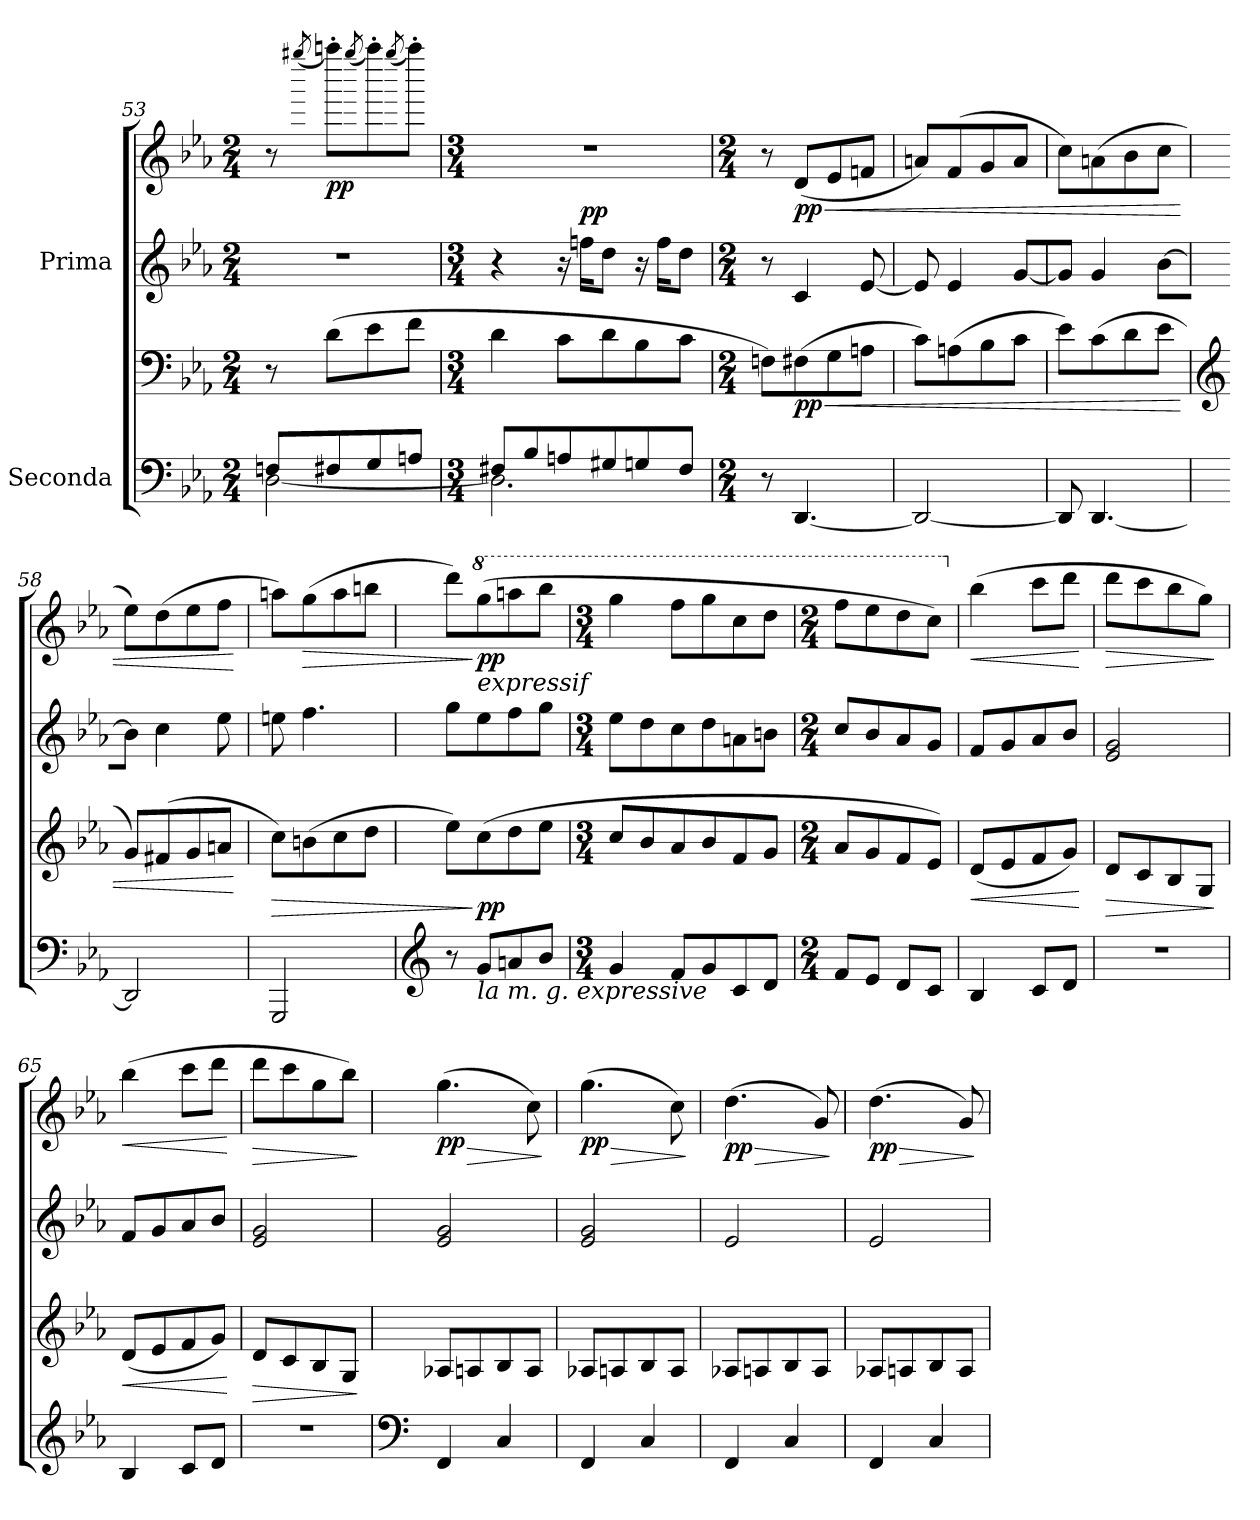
**kern	**kern	**dynam	**kern	**kern	**dynam
*part2	*part2	*part2	*part1	*part1	*part1
*staff4	*staff3	*staff3/4	*staff2	*staff1	*staff1/2
*I"Seconda	*	*	*I"Prima	*	*
*clefF4	*clefF4	*	*clefG2	*clefG2	*
*k[b-e-a-]	*k[b-e-a-]	*	*k[b-e-a-]	*k[b-e-a-]	*
*M2/4	*M2/4	*	*M2/4	*M2/4	*
=53	=53	=53	=53	=53	=53
*^	*	*	*	*	*
8Fn/L	[2D\	8r	.	2r	8r	.
.	.	.	.	.	(>8qgggg#X/	.
!	!	!	!	!	!	!LO:DY:b
8F#X/	.	(>8d\L	.	.	8aaaan'\L)	pp
.	.	.	.	.	(>8qgggg#/	.
8G/	.	8e-\	.	.	8aaaa'\)	.
.	.	.	.	.	(>8qgggg#/	.
8An/J	.	8f\J	.	.	8aaaa'\J)	.
=54	=54	=54	=54	=54	=54	=54
*M3/4	*	*M3/4	*	*M3/4	*M3/4	*
8F#X/L	2.D\]	4d\	.	4r	2.r	.
8B-/	.	.	.	.	.	.
8An/	.	8c\L	.	16r	.	.
!	!	!	!	!	!	!LO:DY:a=2
.	.	.	.	16ffni\KL	.	pp
8G#X/	.	8d\	.	8dd\J	.	.
*	*	*	*	*	*MM60	*
8Gn/	.	8B-\	.	16r	.	.
.	.	.	.	16ff\KL	.	.
*	*	*	*	*	*MM57	*
8F#/J	.	8c\J	.	8dd\J	.	.
*v	*v	*	*	*	*	*
=55	=55	=55	=55	=55	=55
*M2/4	*M2/4	*	*M2/4	*M2/4	*
8r	8Fn\L)	.	8r	8r	.
*	*	*	*	*MM60	*
!	!	!LO:HP:b	!	!	!LO:HP:b
!	!	!LO:DY:n=1:b	!	!	!LO:DY:n=1:b
[4.DD/	(>8F#X\	< pp	4c/	(<8d/L	< pp
.	8G\	.	.	8e-/	.
.	8An\J	.	[8e-/	8fni/J	.
!!LO:LB:g=z
=56	=56	=56	=56	=56	=56
2DD/_	8c\L)	.	8e-/]	8an/L)	.
*	*	*	*	*MM63	*
.	(>8An\	.	4e-/	(>8f/	.
.	8B-\	.	.	8g/	.
.	8c\J	.	[8g/L	8a/J	.
=57	=57	=57	=57	=57	=57
8DD/]	8e-\L)	.	8g/J]	8cc\L)	.
[4.DD/	(>8c\	.	4g/	(>8an\	.
.	8d\	.	.	8b-\	.
.	8e-\J	.	[8b-\L	8cc\J	.
=58	=58	=58	=58	=58	=58
*	*clefG2	*	*	*	*
2DD/]	8g/L)	.	8b-\J]	8ee-\L)	.
.	(<8f#X/	.	4cc\	(>8dd\	.
.	8g/	.	.	8ee-\	.
.	8an/J	.	8ee-\	8ff\J	.
.	.	[	.	.	[
=59	=59	=59	=59	=59	=59
*	*	*	*	*MM60	*
!	!	!LO:HP:b	!	!	!
2GGG/	8cc\L)	>	8een\	8aan\L)	.
!	!	!	!	!	!LO:HP:b
.	(>8bn\	.	4.ff\	(>8gg\	>
*	*	*	*	*MM57	*
.	8cc\	.	.	8aa\	.
*	*	*	*	*MM50	*
.	8dd\J	.	.	8bbn\J	.
=60	=60	=60	=60	=60	=60
*clefG2	*	*	*	*	*
*	*	*	*	*MM57	*
8r	8ee-\L)	.	8gg\L	8ddd\L)	.
*	*	*	*	*8va	*
!	!	!	!	!LO:TX:b:i:t=expressif	!
!LO:TX:b:i:t=la m. g. expressive	!	!	!	!	!
!	!	!LO:DY:n=1:b	!	!	!LO:DY:n=1:b
8g/L	(>8cc\	] pp	8ee-\	(>8ggg\	] pp
8an/	8dd\	.	8ff\	8aaan\	.
8b-/J	8ee-\J	.	8gg\J	8bbb-\J	.
=61	=61	=61	=61	=61	=61
*M3/4	*M3/4	*	*M3/4	*M3/4	*
*	*	*	*	*MM60	*
4g/	8cc/L	.	8ee-\L	4ggg\	.
.	8b-/	.	8dd\	.	.
8f/L	8a-i/	.	8cc\	8fff\L	.
8g/	8b-i/	.	8dd\	8ggg\	.
8c/	8f/	.	8an\	8ccc\	.
8d/J	8g/J	.	8bn\J	8ddd\J	.
!!LO:LB:g=z
=62	=62	=62	=62	=62	=62
*M2/4	*M2/4	*	*M2/4	*M2/4	*
*	*	*	*	*MM63	*
8f/L	8a-/L	.	8cc/L	8fff\L	.
8e-/J	8g/	.	8b-/	8eee-\	.
8d/L	8f/	.	8a-/	8ddd\	.
8c/J	8e-/J)	.	8g/J	8ccc\J)	.
=63	=63	=63	=63	=63	=63
!	!	!LO:HP:b	!	!	!
*	*	*	*	*X8va	*
!	!	!	!	!	!LO:HP:b
(>4B-/	(<8d/L	<	8f/L	(>4bb-\	<
.	8e-/	.	8g/	.	.
8c/L	8f/	.	8a-/	8ccc\L	.
8d/J	8g/J)	.	8b-/J	8ddd\J	.
.	.	[	.	.	[
=64	=64	=64	=64	=64	=64
!	!	!LO:HP:b	!	!	!LO:HP:b
2r	8d/L	>	2e-/ 2g/	8ddd\L	>
.	8c/	.	.	8ccc\	.
*	*	*	*	*MM60	*
.	8B-/	.	.	8bb-\	.
*	*	*	*	*MM57	*
.	8G/J)	.	.	8gg\J)	.
.	.	]	.	.	]
=65	=65	=65	=65	=65	=65
*	*	*	*	*MM60	*
!	!	!LO:HP:b	!	!	!LO:HP:b
(>4B-/	(<8d/L	<	8f/L	(>4bb-\	<
.	8e-/	.	8g/	.	.
*	*	*	*	*MM63	*
8c/L	8f/	.	8a-/	8ccc\L	.
8d/J	8g/J)	.	8b-/J	8ddd\J	.
.	.	[	.	.	[
=66	=66	=66	=66	=66	=66
*	*	*	*	*MM60	*
!	!	!LO:HP:b	!	!	!LO:HP:b
2r	8d/L	>	2e-/ 2g/	8ddd\L	>
*	*	*	*	*MM57	*
.	8c/	.	.	8ccc\	.
*	*	*	*	*MM54	*
.	8B-/	.	.	8gg\	.
.	8G/J)	.	.	8bb-\J)	.
.	.	]	.	.	]
=67	=67	=67	=67	=67	=67
*clefF4	*	*	*	*	*
!	!	!	!	!	!LO:HP:b
!	!	!	!	!	!LO:DY:n=1:b
*	*	*	*	*^	*
4FF/	8A-X/L	.	2e-/ 2g/	(>4.gg\	4ryy	> pp
.	8An/	.	.	.	.	.
*	*	*	*	*MM57	*	*
4C/	8B-/	.	.	.	4ryy	.
.	8A/J	.	.	8cc\)	.	.
.	.	.	.	.	.	]
=68	=68	=68	=68	=68	=68	=68
!	!	!	!	!	!	!LO:HP:b
!	!	!	!	!	!	!LO:DY:n=1:b
4FF/	8A-X/L	.	2e-/ 2g/	(>4.gg\	4ryy	> pp
.	8An/	.	.	.	.	.
*	*	*	*	*MM60	*	*
4C/	8B-/	.	.	.	4ryy	.
.	8A/J	.	.	8cc\)	.	.
.	.	.	.	.	.	]
!!LO:LB:g=z
=69	=69	=69	=69	=69	=69	=69
!	!	!	!	!	!	!LO:HP:b
!	!	!	!	!	!	!LO:DY:n=1:b
*	*	*	*	*v	*v	*
4FF/	8A-X/L	.	2e-/	(>4.dd\	> pp
.	8An/	.	.	.	.
4C/	8B-/	.	.	.	.
.	8A/J	.	.	8g/)	.
.	.	.	.	.	]
=70	=70	=70	=70	=70	=70
!	!	!	!	!	!LO:HP:b
!	!	!	!	!	!LO:DY:n=1:b
4FF/	8A-X/L	.	2e-/	(>4.dd\	> pp
.	8An/	.	.	.	.
4C/	8B-/	.	.	.	.
.	8A/J	.	.	8g/)	.
.	.	.	.	.	]
=	=	=	=	=	=
*-	*-	*-	*-	*-	*-
